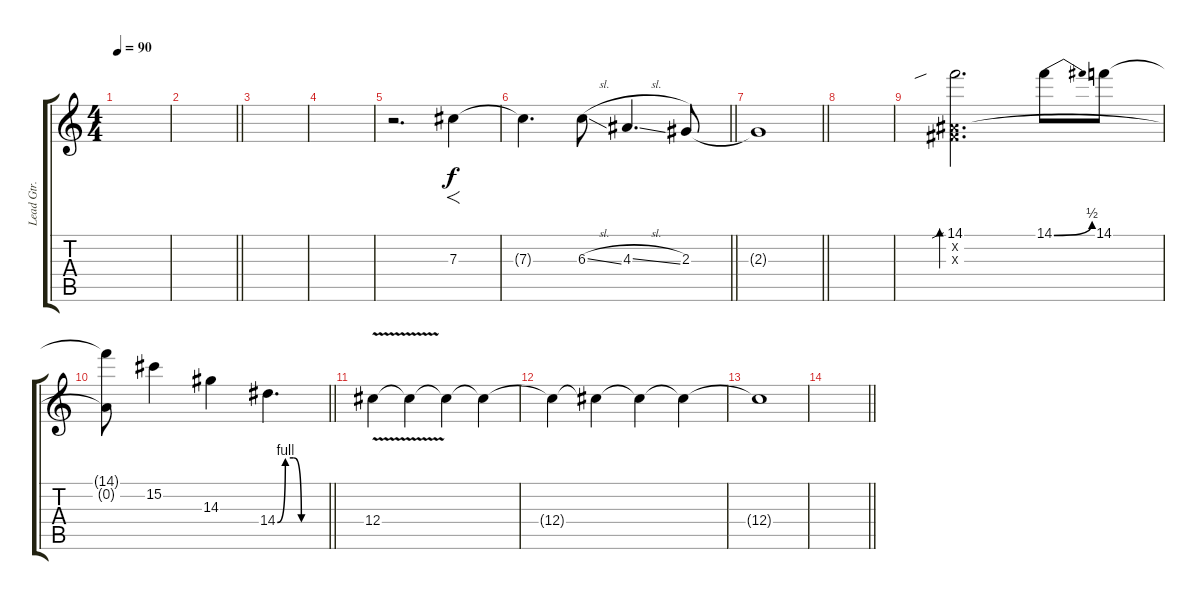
\track ("Lead Gtr." "Lead Gtr.") {instrument overdrivenguitar}
\staff {score tabs}
\tuning (Eb4 Bb3 Gb3 Db3 Ab2 Db2) {hide}
\ts (4 4)
\tempo 90
\clef g2
\ks c
|
\barLineRight lightlight
|
|
|
r.2{d} 7.3.4{f} |
\barLineRight lightlight
7.3{t}.4{d} 6.3{sl}.8 4.3{sl}.4{d} 2.3.8 |
\barLineRight lightlight
2.3{t}.1 |
|
(14.1{sib} 0.2{x} 0.3{x}).2{d bd 60} 14.1{be (bend 0 0 60 2)}.8 14.1.8 |
\barLineRight lightlight
(14.1{t} 0.2{t}).8 15.2.4 14.3.4 14.4{be (custom 0 0 10 4 20 4 30 0 60 0)}.4{d} |
12.4{v}.4 12.4{t}.4 12.4{t}.4 12.4{t}.4 |
12.4{t}.4 12.4{t}.4 12.4{t}.4 12.4{t}.4 |
12.4{t}.1 |
\barLineRight lightlight
